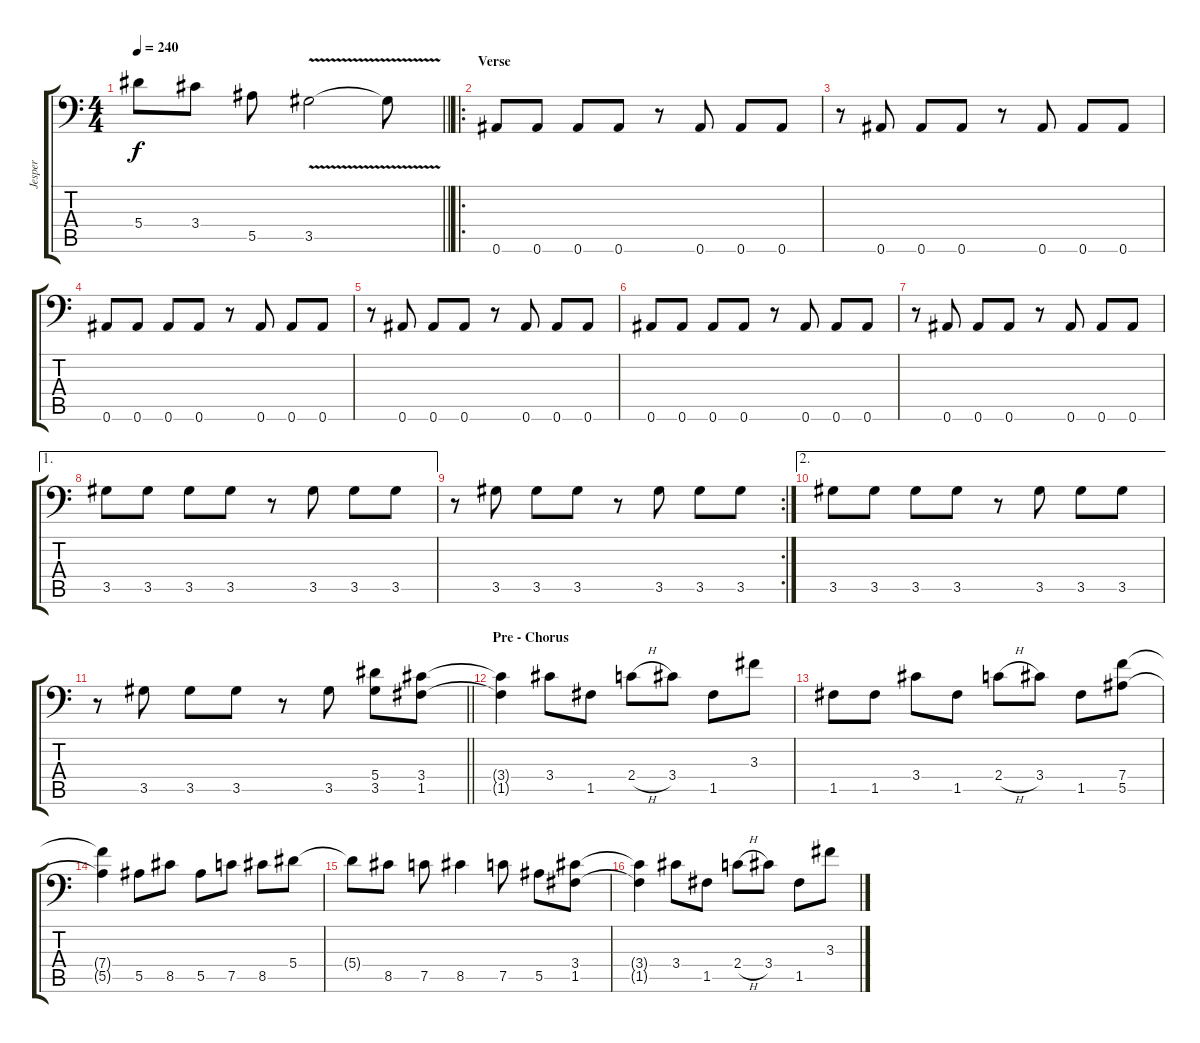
\track ("Jesper" "Jesper") {instrument distortionguitar}
\staff {score tabs}
\tuning (C4 G3 Eb3 Bb2 F2 Bb1) {hide}
\ts (4 4)
\tempo 240
\clef f4
\barLineRight lightlight
\ks c
5.4{t}.8{dy f} 3.4.8 5.5.8 3.5{v}.2 3.5{t}.8 |
\ro
\section ("" "Verse")
0.6.8 0.6.8 0.6.8 0.6.8 r.8 0.6.8 0.6.8 0.6.8 |
r.8 0.6.8 0.6.8 0.6.8 r.8 0.6.8 0.6.8 0.6.8 |
0.6.8 0.6.8 0.6.8 0.6.8 r.8 0.6.8 0.6.8 0.6.8 |
r.8 0.6.8 0.6.8 0.6.8 r.8 0.6.8 0.6.8 0.6.8 |
0.6.8 0.6.8 0.6.8 0.6.8 r.8 0.6.8 0.6.8 0.6.8 |
r.8 0.6.8 0.6.8 0.6.8 r.8 0.6.8 0.6.8 0.6.8 |
\ae 1
3.5.8 3.5.8 3.5.8 3.5.8 r.8 3.5.8 3.5.8 3.5.8 |
\rc 2
r.8 3.5.8 3.5.8 3.5.8 r.8 3.5.8 3.5.8 3.5.8 |
\ae 2
3.5.8 3.5.8 3.5.8 3.5.8 r.8 3.5.8 3.5.8 3.5.8 |
\barLineRight lightlight
r.8 3.5.8 3.5.8 3.5.8 r.8 3.5.8 (5.4 3.5).8 (3.4 1.5).8 |
\section ("" "Pre - Chorus")
(3.4{t} 1.5{t}).4 3.4.8 1.5.8 2.4{h}.8 3.4.8 1.5.8 3.3.8 |
1.5.8 1.5.8 3.4.8 1.5.8 2.4{h}.8 3.4.8 1.5.8 (7.4 5.5).8 |
(7.4{t} 5.5{t}).4 5.5.8 8.5.8 5.5.8 7.5.8 8.5.8 5.4.8 |
5.4{t}.8 8.5.8 7.5.8 8.5.4 7.5.8 5.5.8 (3.4 1.5).8 |
(3.4{t} 1.5{t}).4 3.4.8 1.5.8 2.4{h}.8 3.4.8 1.5.8 3.3.8
